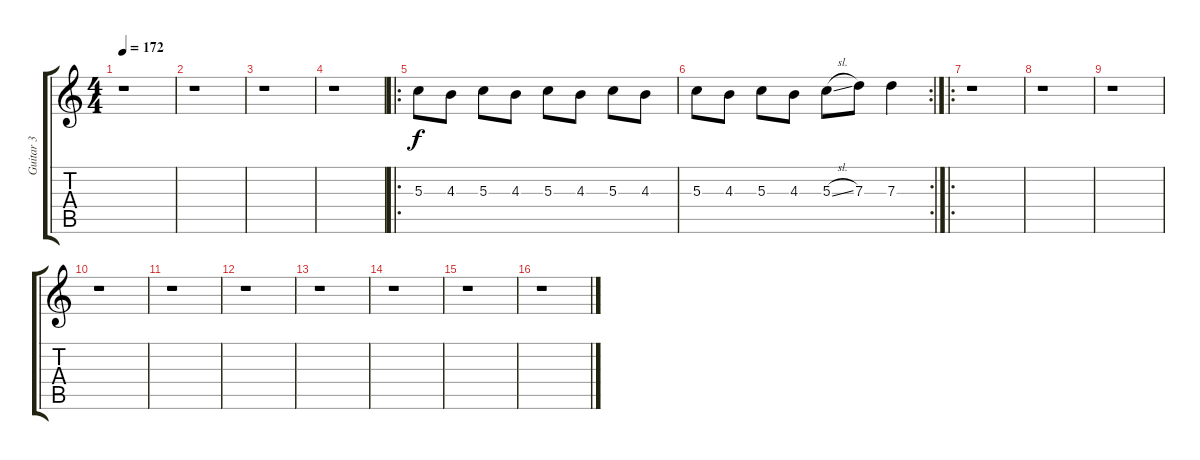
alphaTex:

\track ("Guitar 3" "Guitar 3") {instrument distortionguitar}
\staff {score tabs}
\tuning (E4 B3 G3 D3 A2 E2) {hide}
\ts (4 4)
\tempo 172
\clef g2
\ks c
r.1{dy f instrument distortionguitar} |
r.1 |
r.1 |
r.1 |
\ro
5.3.8 4.3.8 5.3.8 4.3.8 5.3.8 4.3.8 5.3.8 4.3.8 |
\rc 2
5.3.8 4.3.8 5.3.8 4.3.8 5.3{sl}.8 7.3.8 7.3.4 |
\ro
r.1 |
r.1 |
r.1 |
r.1 |
r.1 |
r.1 |
r.1 |
r.1 |
r.1 |
r.1
